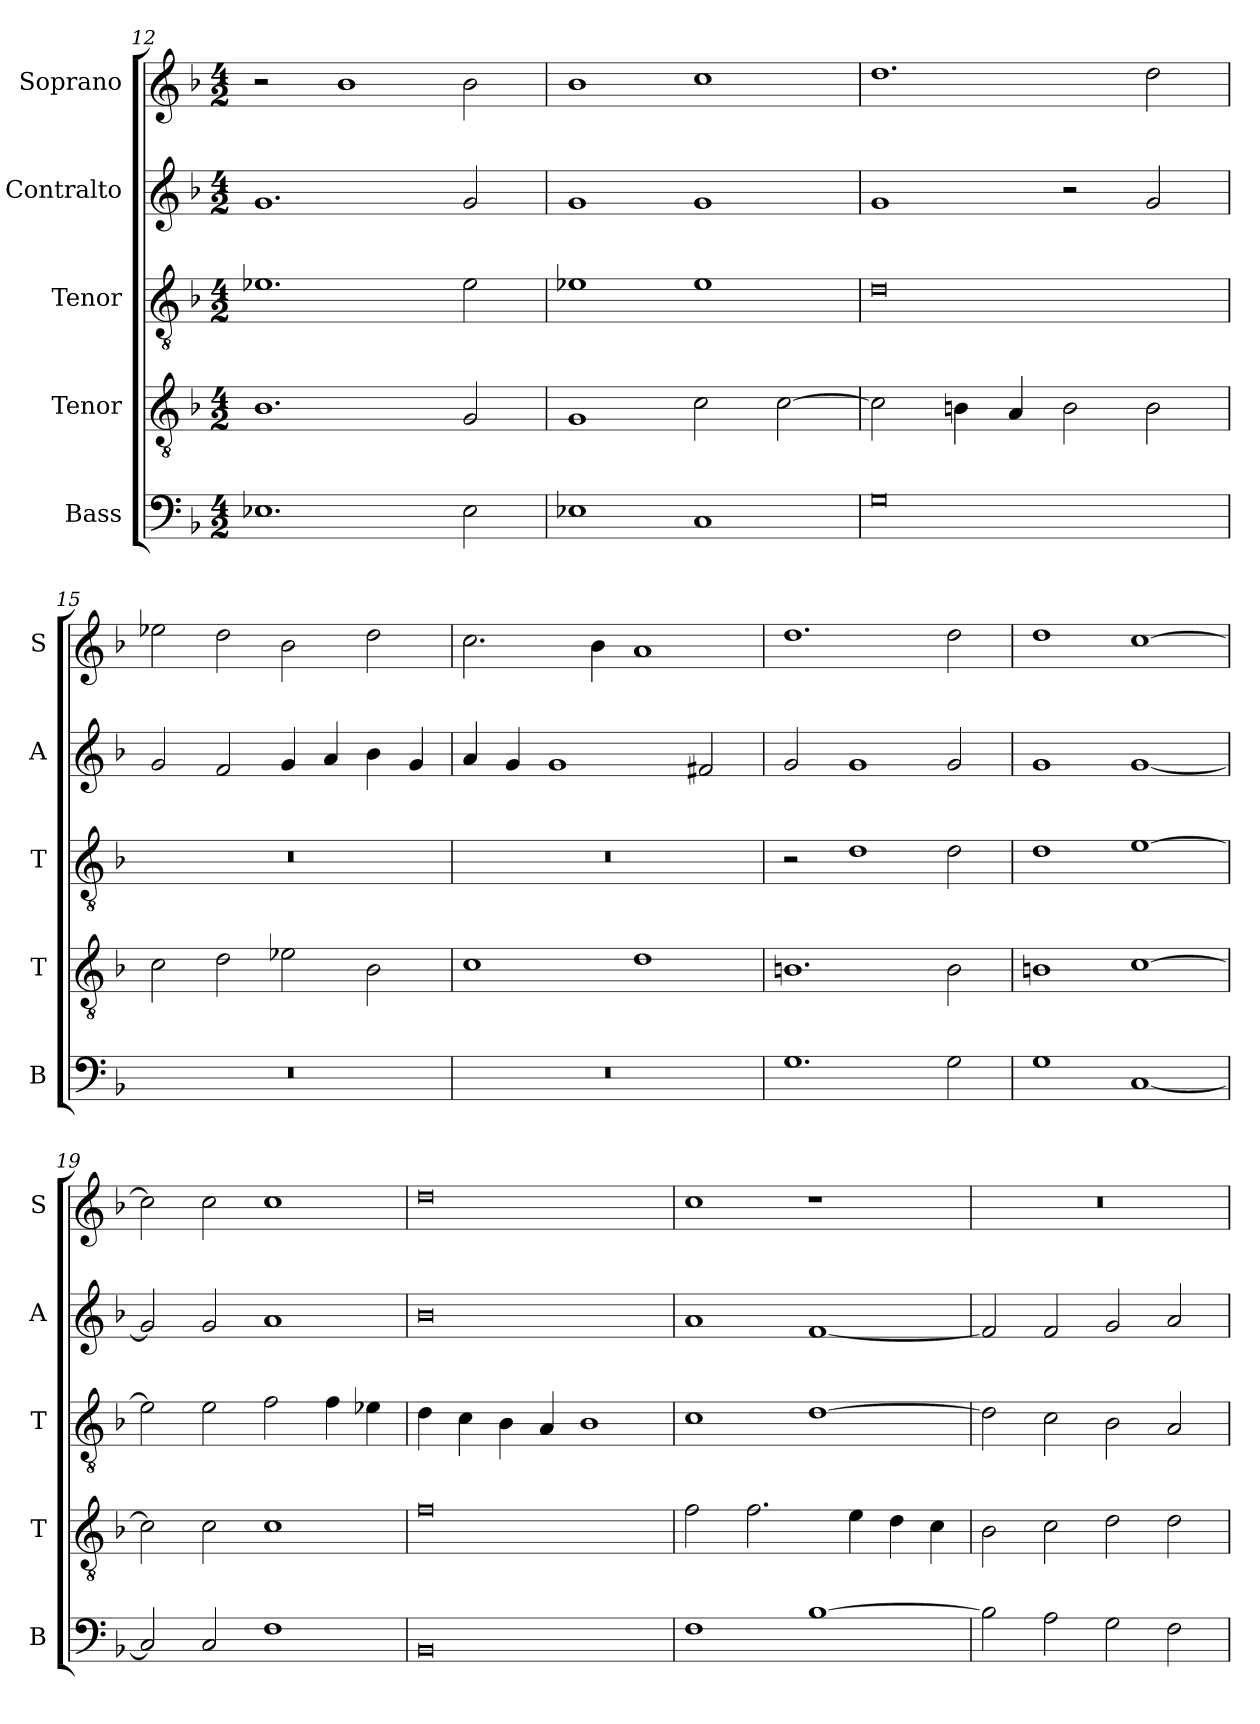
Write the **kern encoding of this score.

**kern	**kern	**kern	**kern	**kern
*part5	*part4	*part3	*part2	*part1
*staff5	*staff4	*staff3	*staff2	*staff1
*I"Bass	*I"Tenor	*I"Tenor	*I"Contralto	*I"Soprano
*I'B	*I'T	*I'T	*I'A	*I'S
*clefF4	*clefGv2	*clefGv2	*clefG2	*clefG2
*k[b-]	*k[b-]	*k[b-]	*k[b-]	*k[b-]
*G:dor	*G:dor	*G:dor	*G:dor	*G:dor
*M4/2	*M4/2	*M4/2	*M4/2	*M4/2
=12	=12	=12	=12	=12
1.E-X	1.B-	1.e-X	1.g	2r
.	.	.	.	1b-
2E-	2G	2e-	2g	2b-
=13	=13	=13	=13	=13
1E-X	1G	1e-X	1g	1b-
1C	2c	1e-	1g	1cc
.	[2c	.	.	.
=14	=14	=14	=14	=14
0G	2c]	0d	1g	1.dd
.	4Bn	.	.	.
.	4A	.	.	.
.	2B	.	2r	.
.	2B	.	2g	2dd
=15	=15	=15	=15	=15
0r	2c	0r	2g	2ee-X
.	2d	.	2f	2dd
.	2e-X	.	4g	2b-
.	.	.	4a	.
.	2B-	.	4b-	2dd
.	.	.	4g	.
=16	=16	=16	=16	=16
0r	1c	0r	4a	2.cc
.	.	.	4g	.
.	.	.	1g	.
.	.	.	.	4b-
.	1d	.	.	1a
.	.	.	2f#X	.
=17	=17	=17	=17	=17
1.G	1.Bn	2r	2g	1.dd
.	.	1d	1g	.
2G	2B	2d	2g	2dd
=18	=18	=18	=18	=18
1G	1Bn	1d	1g	1dd
[1C	[1c	[1e	[1g	[1cc
=19	=19	=19	=19	=19
2C]	2c]	2e]	2g]	2cc]
2C	2c	2e	2g	2cc
1F	1c	2f	1a	1cc
.	.	4f	.	.
.	.	4e-X	.	.
=20	=20	=20	=20	=20
0BB-	0f	4d	0b-	0dd
.	.	4c	.	.
.	.	4B-	.	.
.	.	4A	.	.
.	.	1B-	.	.
=21	=21	=21	=21	=21
1F	2f	1c	1a	1cc
.	2.f	.	.	.
[1B-	.	[1d	[1f	1r
.	4e	.	.	.
.	4d	.	.	.
.	4c	.	.	.
=22	=22	=22	=22	=22
2B-]	2B-	2d]	2f]	0r
2A	2c	2c	2f	.
2G	2d	2B-	2g	.
2F	2d	2A	2a	.
=	=	=	=	=
*-	*-	*-	*-	*-
